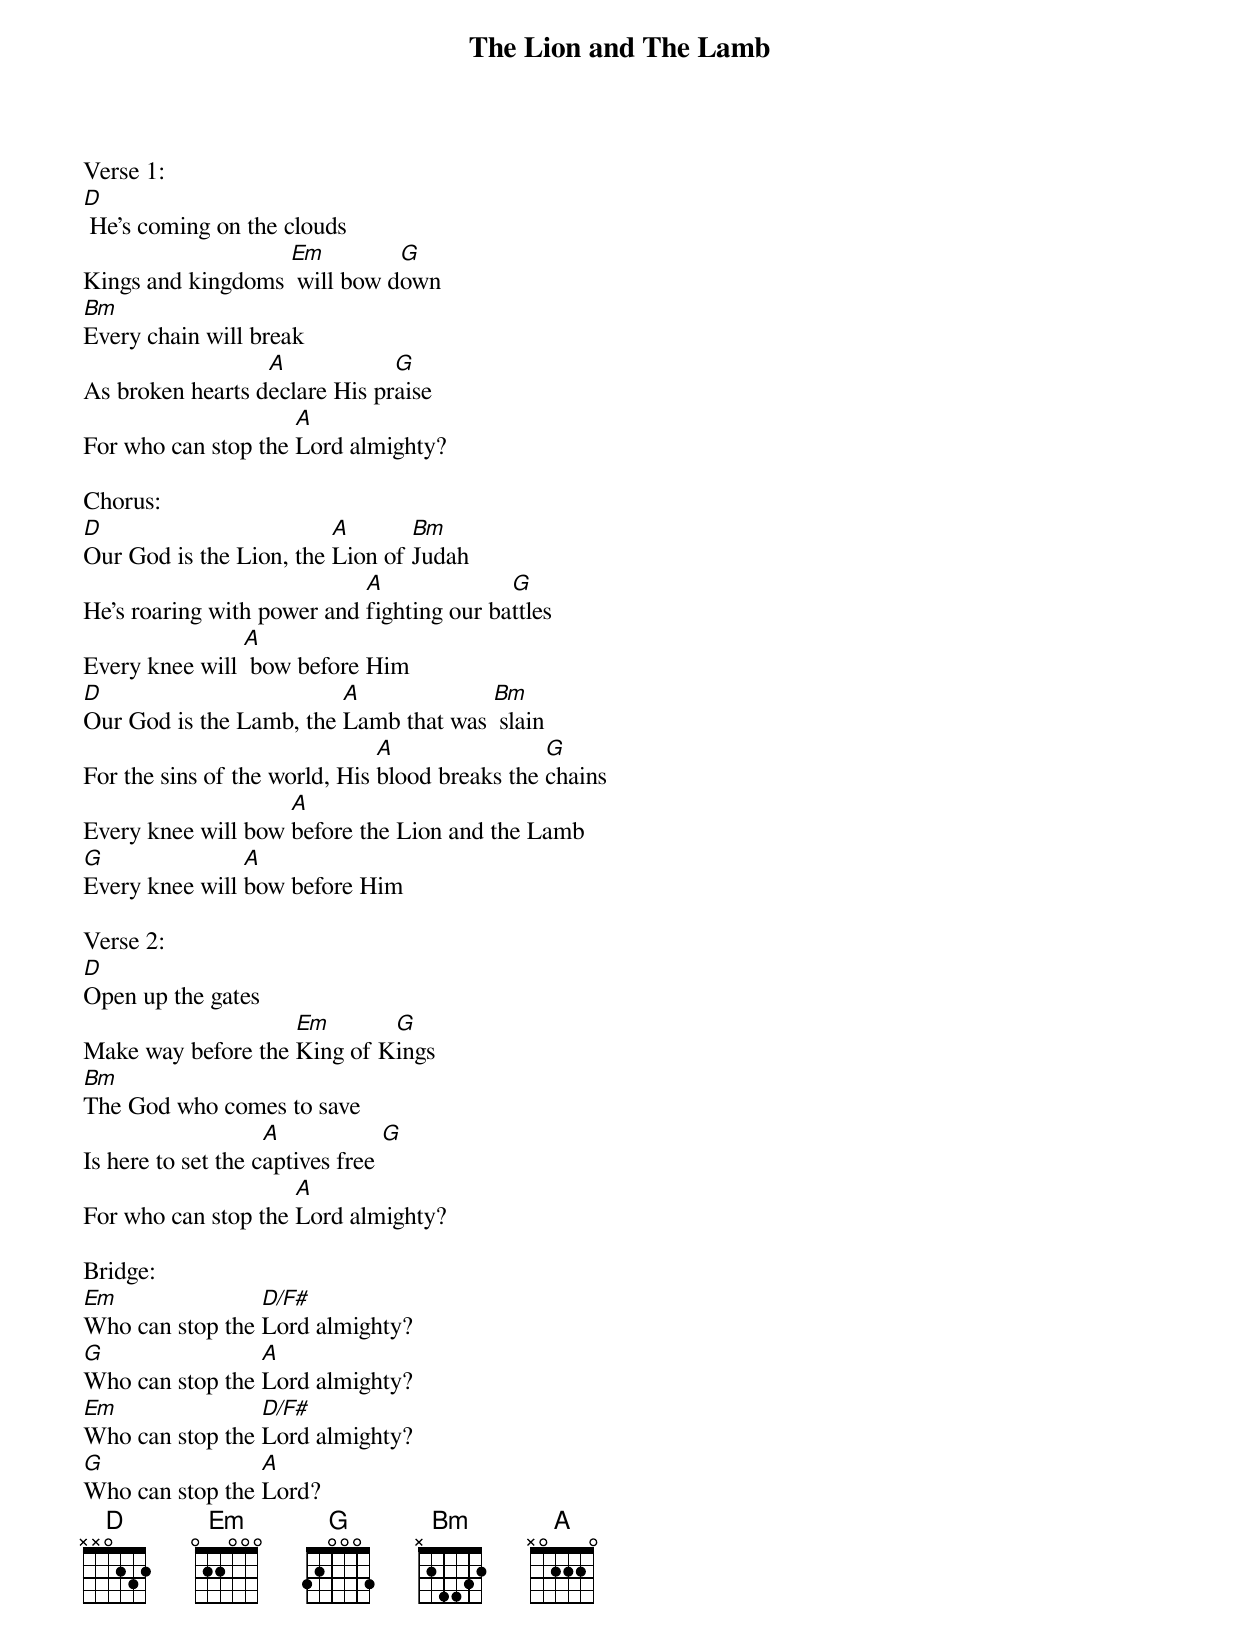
{title: The Lion and The Lamb}
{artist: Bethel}
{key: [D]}

Verse 1:
[D] He's coming on the clouds
Kings and kingdoms [Em] will bow d[G]own
[Bm]Every chain will break
As broken hearts d[A]eclare His pr[G]aise
For who can stop the [A]Lord almighty?

Chorus:
[D]Our God is the Lion, the [A]Lion of [Bm]Judah
He's roaring with power and [A]fighting our ba[G]ttles
Every knee will [A] bow before Him
[D]Our God is the Lamb, the [A]Lamb that was [Bm] slain
For the sins of the world, His [A]blood breaks the [G]chains
Every knee will bow [A]before the Lion and the Lamb
[G]Every knee will [A]bow before Him

Verse 2:
[D]Open up the gates
Make way before the [Em]King of K[G]ings
[Bm]The God who comes to save
Is here to set the c[A]aptives free [G]
For who can stop the [A]Lord almighty?

Bridge:
[Em]Who can stop the [D/F#]Lord almighty?
[G]Who can stop the [A]Lord almighty?
[Em]Who can stop the [D/F#]Lord almighty?
[G]Who can stop the [A]Lord?
